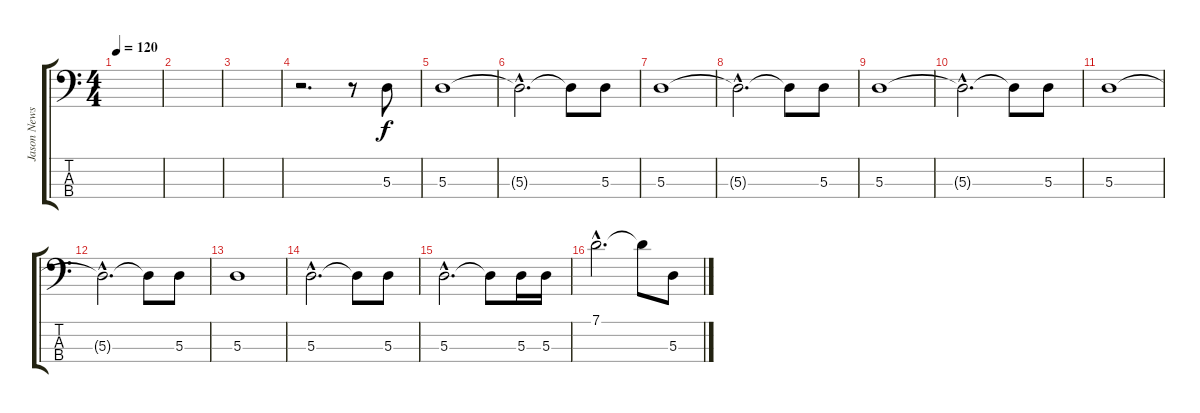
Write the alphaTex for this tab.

\track ("Jason Newsted" "Jason News") {instrument electricbasspick}
\staff {score tabs}
\tuning (G2 D2 A1 E1) {hide}
\ts (4 4)
\tempo 120
\clef f4
\ks c
|
|
|
r.2{d} r.8 5.3.8 |
5.3.1 |
5.3{hac t}.2{d} 5.3{t}.8 5.3.8 |
5.3.1 |
5.3{hac t}.2{d} 5.3{t}.8 5.3.8 |
5.3.1 |
5.3{hac t}.2{d} 5.3{t}.8 5.3.8 |
5.3.1 |
5.3{hac t}.2{d} 5.3{t}.8 5.3.8 |
5.3.1 |
5.3{hac}.2{d} 5.3{t}.8 5.3.8 |
5.3{hac}.2{d} 5.3{t}.8 5.3.16 5.3.16 |
7.1{hac}.2{d} 7.1{t}.8 5.3.8
